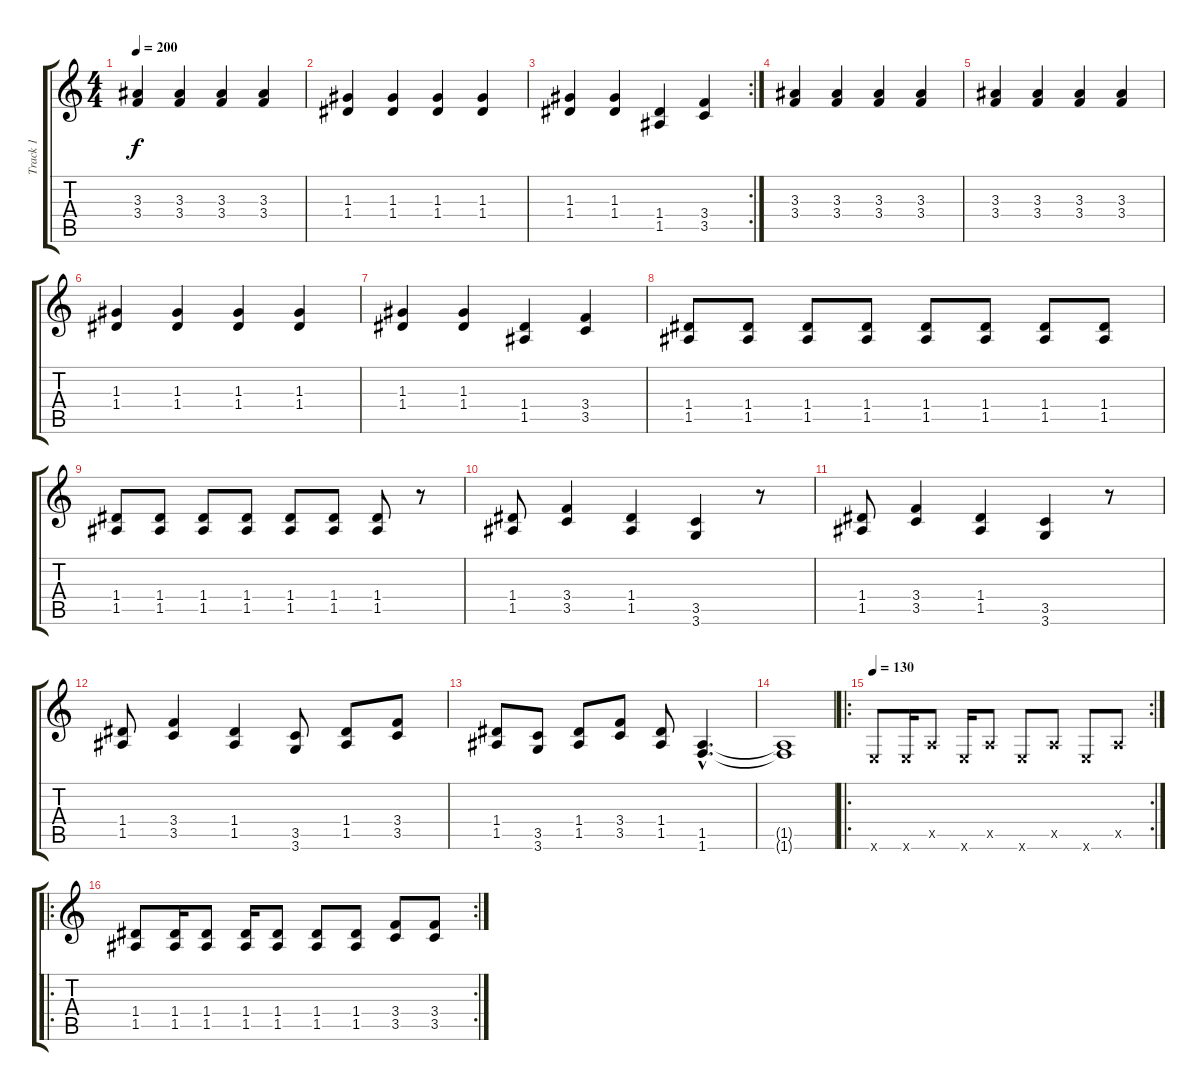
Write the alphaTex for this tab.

\track ("Track 1" "Track 1") {instrument distortionguitar}
\staff {score tabs}
\tuning (E4 B3 G3 D3 A2 E2) {hide}
\ts (4 4)
\tempo 200
\clef g2
\ks c
(3.3 3.4).4{dy f} (3.3 3.4).4 (3.3 3.4).4 (3.3 3.4).4 |
(1.3 1.4).4 (1.3 1.4).4 (1.3 1.4).4 (1.3 1.4).4 |
\rc 2
(1.3 1.4).4 (1.3 1.4).4 (1.4 1.5).4 (3.4 3.5).4 |
(3.3 3.4).4 (3.3 3.4).4 (3.3 3.4).4 (3.3 3.4).4 |
(3.3 3.4).4 (3.3 3.4).4 (3.3 3.4).4 (3.3 3.4).4 |
(1.3 1.4).4 (1.3 1.4).4 (1.3 1.4).4 (1.3 1.4).4 |
(1.3 1.4).4 (1.3 1.4).4 (1.4 1.5).4 (3.4 3.5).4 |
(1.4 1.5).8 (1.4 1.5).8 (1.4 1.5).8 (1.4 1.5).8 (1.4 1.5).8 (1.4 1.5).8 (1.4 1.5).8 (1.4 1.5).8 |
(1.4 1.5).8 (1.4 1.5).8 (1.4 1.5).8 (1.4 1.5).8 (1.4 1.5).8 (1.4 1.5).8 (1.4 1.5).8 r.8 |
(1.4 1.5).8 (3.4 3.5).4 (1.4 1.5).4 (3.5 3.6).4 r.8 |
(1.4 1.5).8 (3.4 3.5).4 (1.4 1.5).4 (3.5 3.6).4 r.8 |
(1.4 1.5).8 (3.4 3.5).4 (1.4 1.5).4 (3.5 3.6).8 (1.4 1.5).8 (3.4 3.5).8 |
(1.4 1.5).8 (3.5 3.6).8 (1.4 1.5).8 (3.4 3.5).8 (1.4 1.5).8 (1.5{hac} 1.6{hac}).4{d} |
(1.5{t} 1.6{t}).1 |
\ro
\rc 2
\tempo 130
0.6{x}.8 0.6{x}.16 0.5{x}.8 0.6{x}.16 0.5{x}.8 0.6{x}.8 0.5{x}.8 0.6{x}.8 0.5{x}.8 |
\ro
\rc 2
(1.4 1.5).8 (1.4 1.5).16 (1.4 1.5).8 (1.4 1.5).16 (1.4 1.5).8 (1.4 1.5).8 (1.4 1.5).8 (3.4 3.5).8 (3.4 3.5).8
